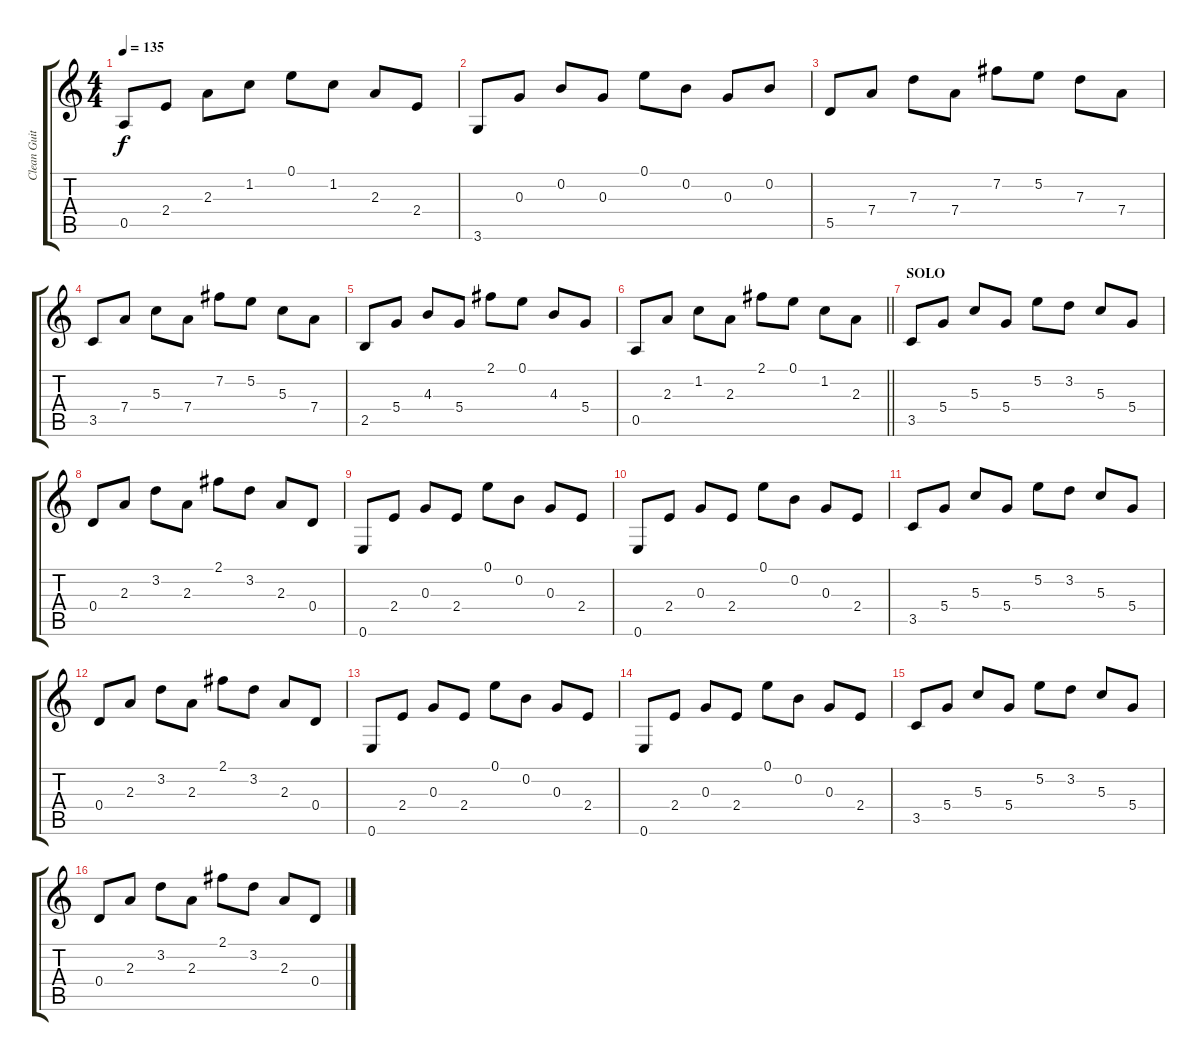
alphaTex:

\track ("Clean Guitar" "Clean Guit") {instrument electricguitarjazz}
\staff {score tabs}
\tuning (E4 B3 G3 D3 A2 E2) {hide}
\ts (4 4)
\tempo 135
\clef g2
\ks c
0.5.8{dy f} 2.4.8 2.3.8 1.2.8 0.1.8 1.2.8 2.3.8 2.4.8 |
3.6.8 0.3.8 0.2.8 0.3.8 0.1.8 0.2.8 0.3.8 0.2.8 |
5.5.8 7.4.8 7.3.8 7.4.8 7.2.8 5.2.8 7.3.8 7.4.8 |
3.5.8 7.4.8 5.3.8 7.4.8 7.2.8 5.2.8 5.3.8 7.4.8 |
2.5.8 5.4.8 4.3.8 5.4.8 2.1.8 0.1.8 4.3.8 5.4.8 |
\barLineRight lightlight
0.5.8 2.3.8 1.2.8 2.3.8 2.1.8 0.1.8 1.2.8 2.3.8 |
\section ("" "SOLO")
3.5.8 5.4.8 5.3.8 5.4.8 5.2.8 3.2.8 5.3.8 5.4.8 |
0.4.8 2.3.8 3.2.8 2.3.8 2.1.8 3.2.8 2.3.8 0.4.8 |
0.6.8 2.4.8 0.3.8 2.4.8 0.1.8 0.2.8 0.3.8 2.4.8 |
0.6.8 2.4.8 0.3.8 2.4.8 0.1.8 0.2.8 0.3.8 2.4.8 |
3.5.8 5.4.8 5.3.8 5.4.8 5.2.8 3.2.8 5.3.8 5.4.8 |
0.4.8 2.3.8 3.2.8 2.3.8 2.1.8 3.2.8 2.3.8 0.4.8 |
0.6.8 2.4.8 0.3.8 2.4.8 0.1.8 0.2.8 0.3.8 2.4.8 |
0.6.8 2.4.8 0.3.8 2.4.8 0.1.8 0.2.8 0.3.8 2.4.8 |
3.5.8 5.4.8 5.3.8 5.4.8 5.2.8 3.2.8 5.3.8 5.4.8 |
0.4.8 2.3.8 3.2.8 2.3.8 2.1.8 3.2.8 2.3.8 0.4.8
